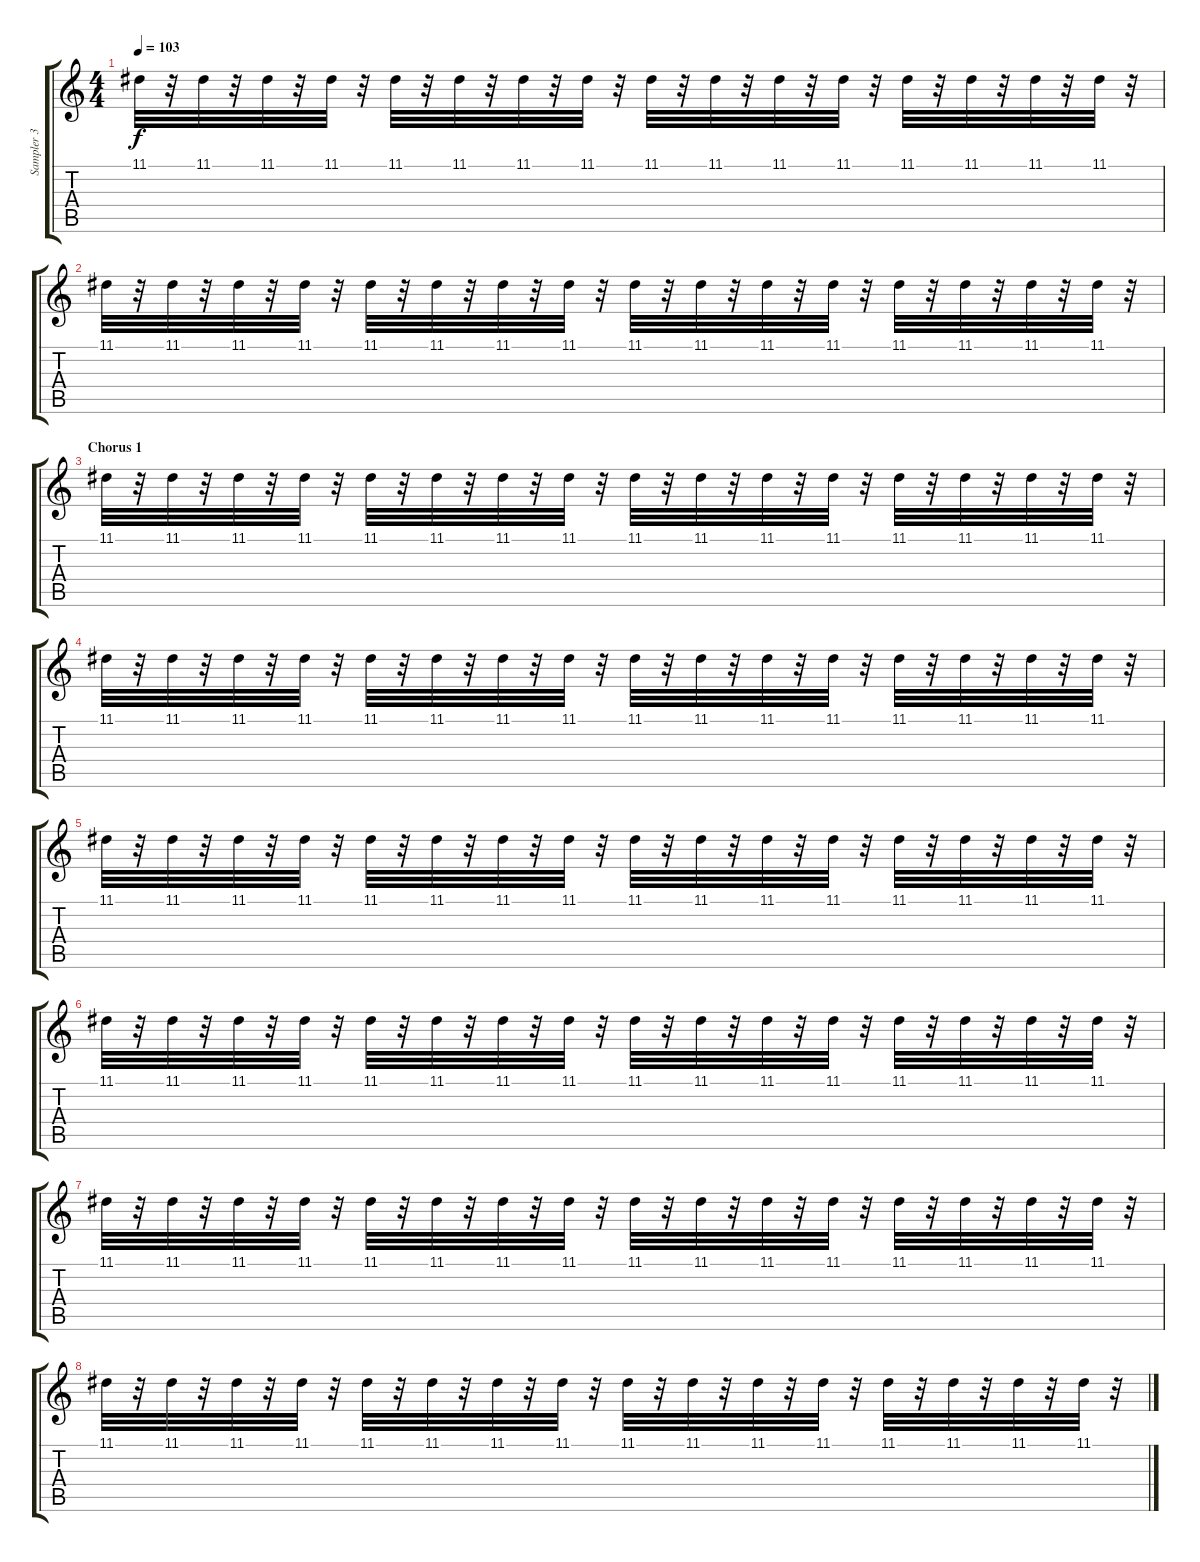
\track ("Sampler 3" "Sampler 3") {instrument lead8bassandlead}
\staff {score tabs}
\tuning (E4 B3 G3 D3 A2 E2) {hide}
\ts (4 4)
\tempo 103
\clef g2
\ks c
11.1.32{dy f balance 16} r.32 11.1.32 r.32 11.1.32{balance 15} r.32 11.1.32 r.32 11.1.32{volume 5 balance 14} r.32 11.1.32 r.32 11.1.32{balance 13} r.32 11.1.32 r.32 11.1.32{volume 4 balance 12} r.32 11.1.32 r.32 11.1.32{balance 11} r.32 11.1.32 r.32 11.1.32{volume 3 balance 10} r.32 11.1.32 r.32 11.1.32{volume 5 balance 8} r.32 11.1.32 r.32 |
11.1.32{volume 6 balance 7} r.32 11.1.32 r.32 11.1.32{volume 6 balance 6} r.32 11.1.32 r.32 11.1.32{volume 5 balance 5} r.32 11.1.32 r.32 11.1.32{volume 4 balance 4} r.32 11.1.32 r.32 11.1.32{balance 3} r.32 11.1.32 r.32 11.1.32{balance 2} r.32 11.1.32 r.32 11.1.32{balance 3} r.32 11.1.32 r.32 11.1.32{balance 5} r.32 11.1.32 r.32 |
\section ("" "Chorus 1")
11.1.32{balance 16} r.32 11.1.32 r.32 11.1.32{balance 15} r.32 11.1.32 r.32 11.1.32{volume 5 balance 14} r.32 11.1.32 r.32 11.1.32{balance 13} r.32 11.1.32 r.32 11.1.32{volume 4 balance 12} r.32 11.1.32 r.32 11.1.32{balance 11} r.32 11.1.32 r.32 11.1.32{volume 3 balance 10} r.32 11.1.32 r.32 11.1.32{volume 5 balance 8} r.32 11.1.32 r.32 |
11.1.32{volume 6 balance 7} r.32 11.1.32 r.32 11.1.32{volume 6 balance 6} r.32 11.1.32 r.32 11.1.32{volume 5 balance 5} r.32 11.1.32 r.32 11.1.32{volume 4 balance 4} r.32 11.1.32 r.32 11.1.32{balance 3} r.32 11.1.32 r.32 11.1.32{balance 2} r.32 11.1.32 r.32 11.1.32{balance 3} r.32 11.1.32 r.32 11.1.32{balance 5} r.32 11.1.32 r.32 |
11.1.32{balance 16} r.32 11.1.32 r.32 11.1.32{balance 15} r.32 11.1.32 r.32 11.1.32{volume 5 balance 14} r.32 11.1.32 r.32 11.1.32{balance 13} r.32 11.1.32 r.32 11.1.32{volume 4 balance 12} r.32 11.1.32 r.32 11.1.32{balance 11} r.32 11.1.32 r.32 11.1.32{volume 3 balance 10} r.32 11.1.32 r.32 11.1.32{volume 5 balance 8} r.32 11.1.32 r.32 |
11.1.32{volume 6 balance 7} r.32 11.1.32 r.32 11.1.32{volume 6 balance 6} r.32 11.1.32 r.32 11.1.32{volume 5 balance 5} r.32 11.1.32 r.32 11.1.32{volume 4 balance 4} r.32 11.1.32 r.32 11.1.32{balance 3} r.32 11.1.32 r.32 11.1.32{balance 2} r.32 11.1.32 r.32 11.1.32{balance 3} r.32 11.1.32 r.32 11.1.32{balance 5} r.32 11.1.32 r.32 |
11.1.32{balance 16} r.32 11.1.32 r.32 11.1.32{balance 15} r.32 11.1.32 r.32 11.1.32{volume 5 balance 14} r.32 11.1.32 r.32 11.1.32{balance 13} r.32 11.1.32 r.32 11.1.32{volume 4 balance 12} r.32 11.1.32 r.32 11.1.32{balance 11} r.32 11.1.32 r.32 11.1.32{volume 3 balance 10} r.32 11.1.32 r.32 11.1.32{volume 5 balance 8} r.32 11.1.32 r.32 |
11.1.32{volume 6 balance 7} r.32 11.1.32 r.32 11.1.32{volume 6 balance 6} r.32 11.1.32 r.32 11.1.32{volume 5 balance 5} r.32 11.1.32 r.32 11.1.32{volume 4 balance 4} r.32 11.1.32 r.32 11.1.32{balance 3} r.32 11.1.32 r.32 11.1.32{balance 2} r.32 11.1.32 r.32 11.1.32{balance 3} r.32 11.1.32 r.32 11.1.32{balance 5} r.32 11.1.32 r.32
